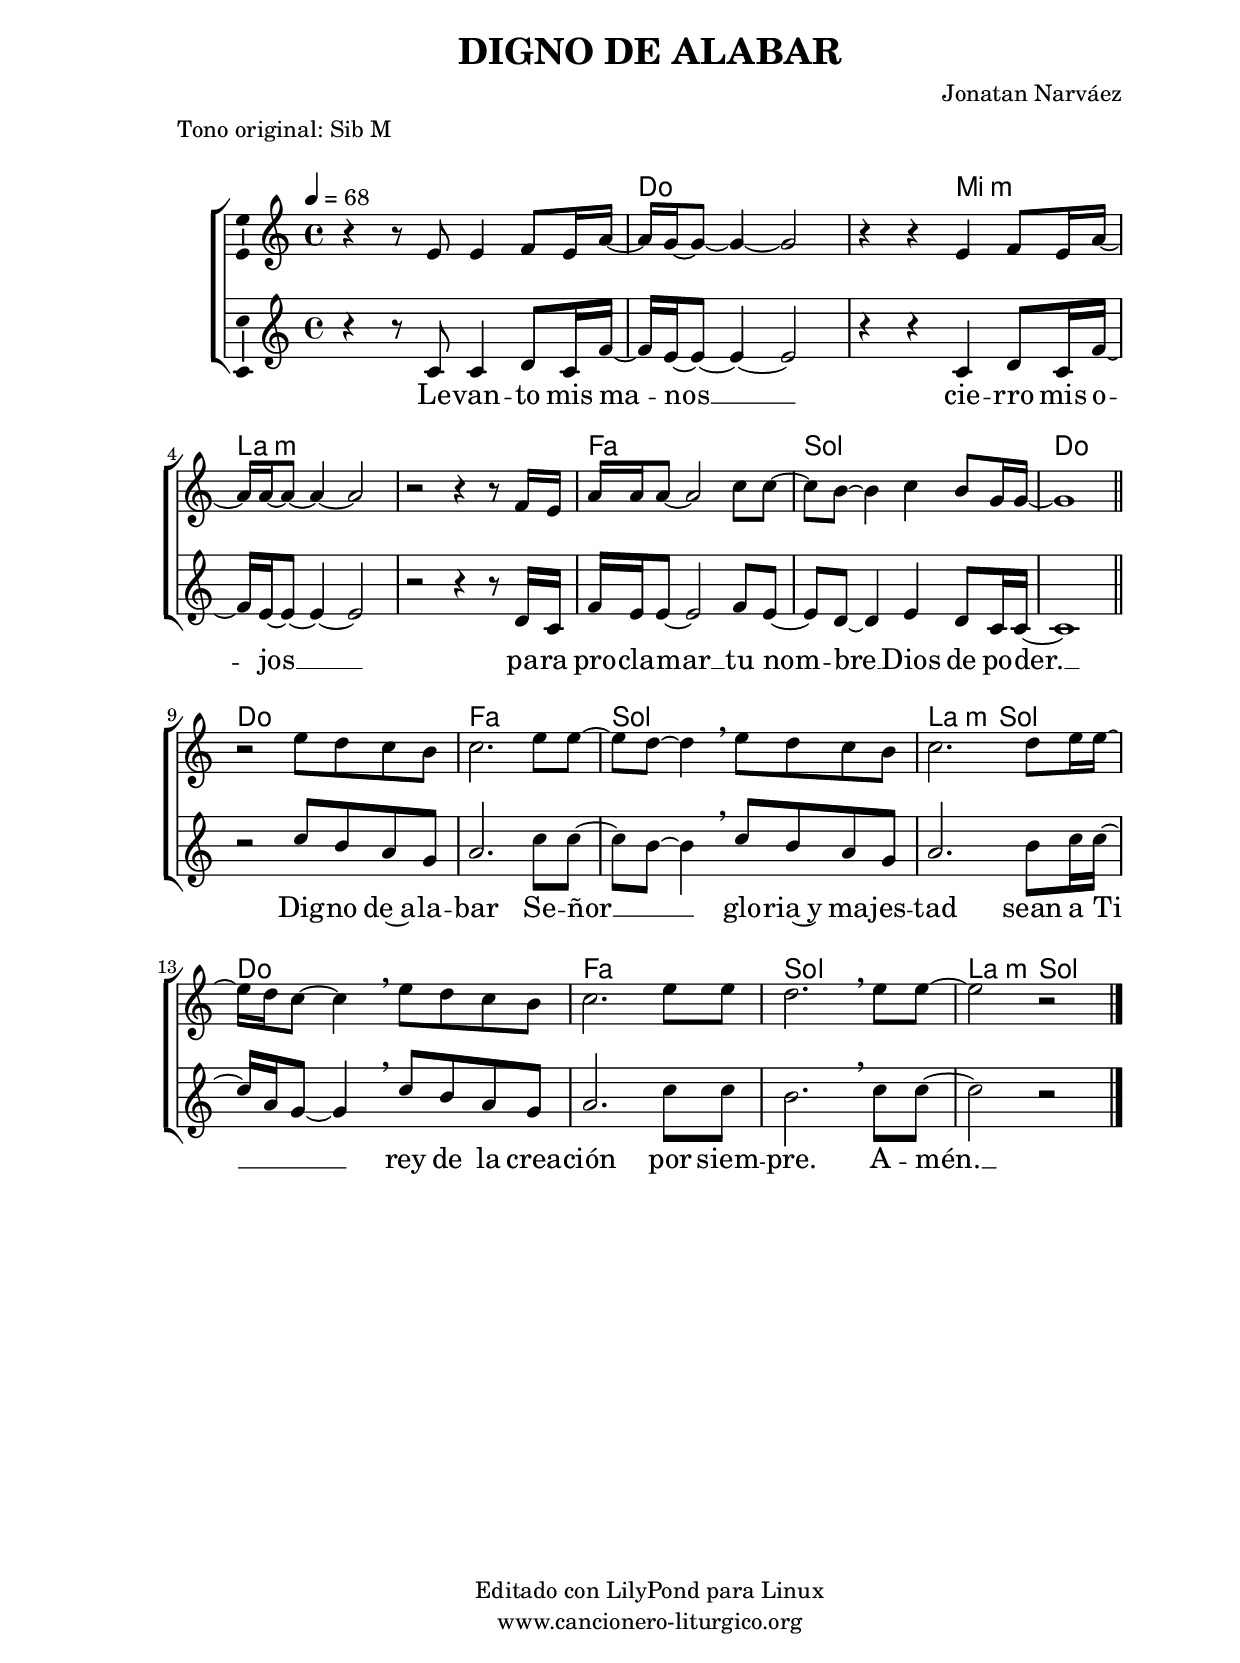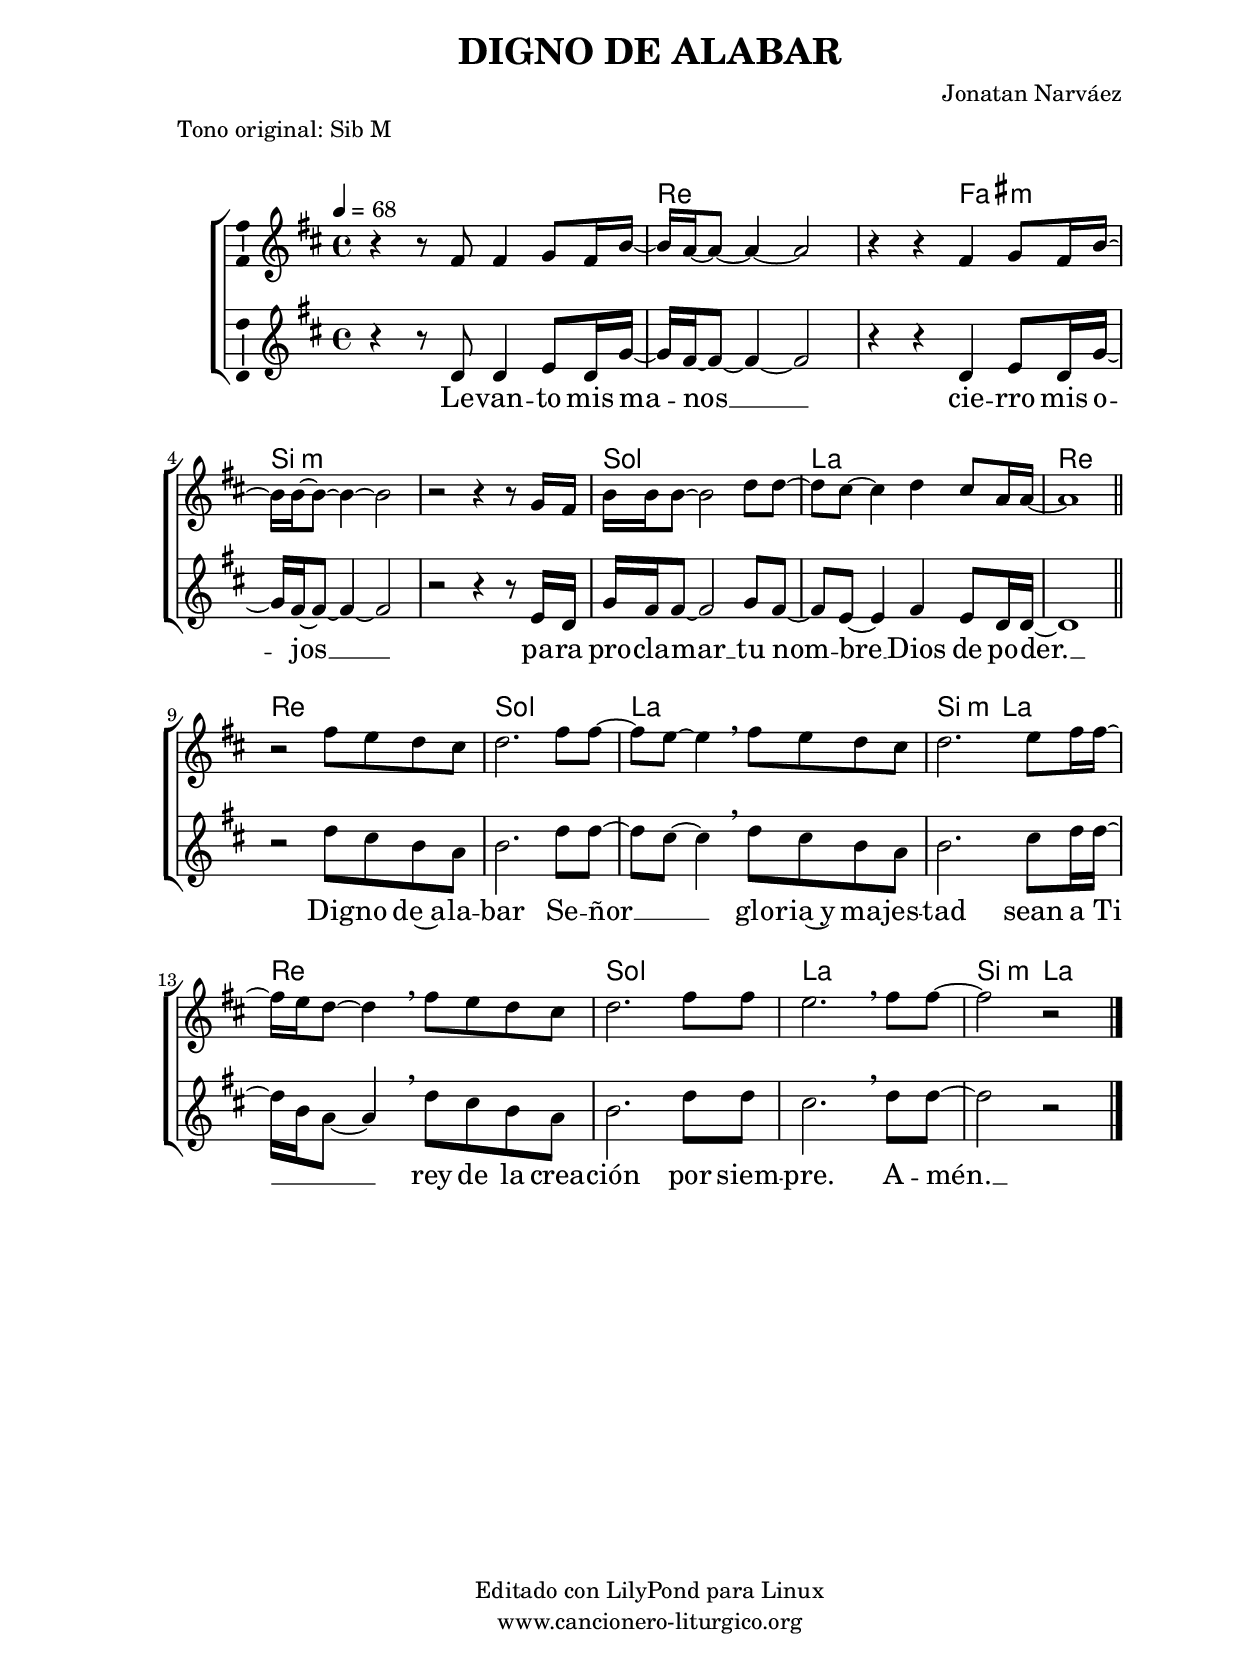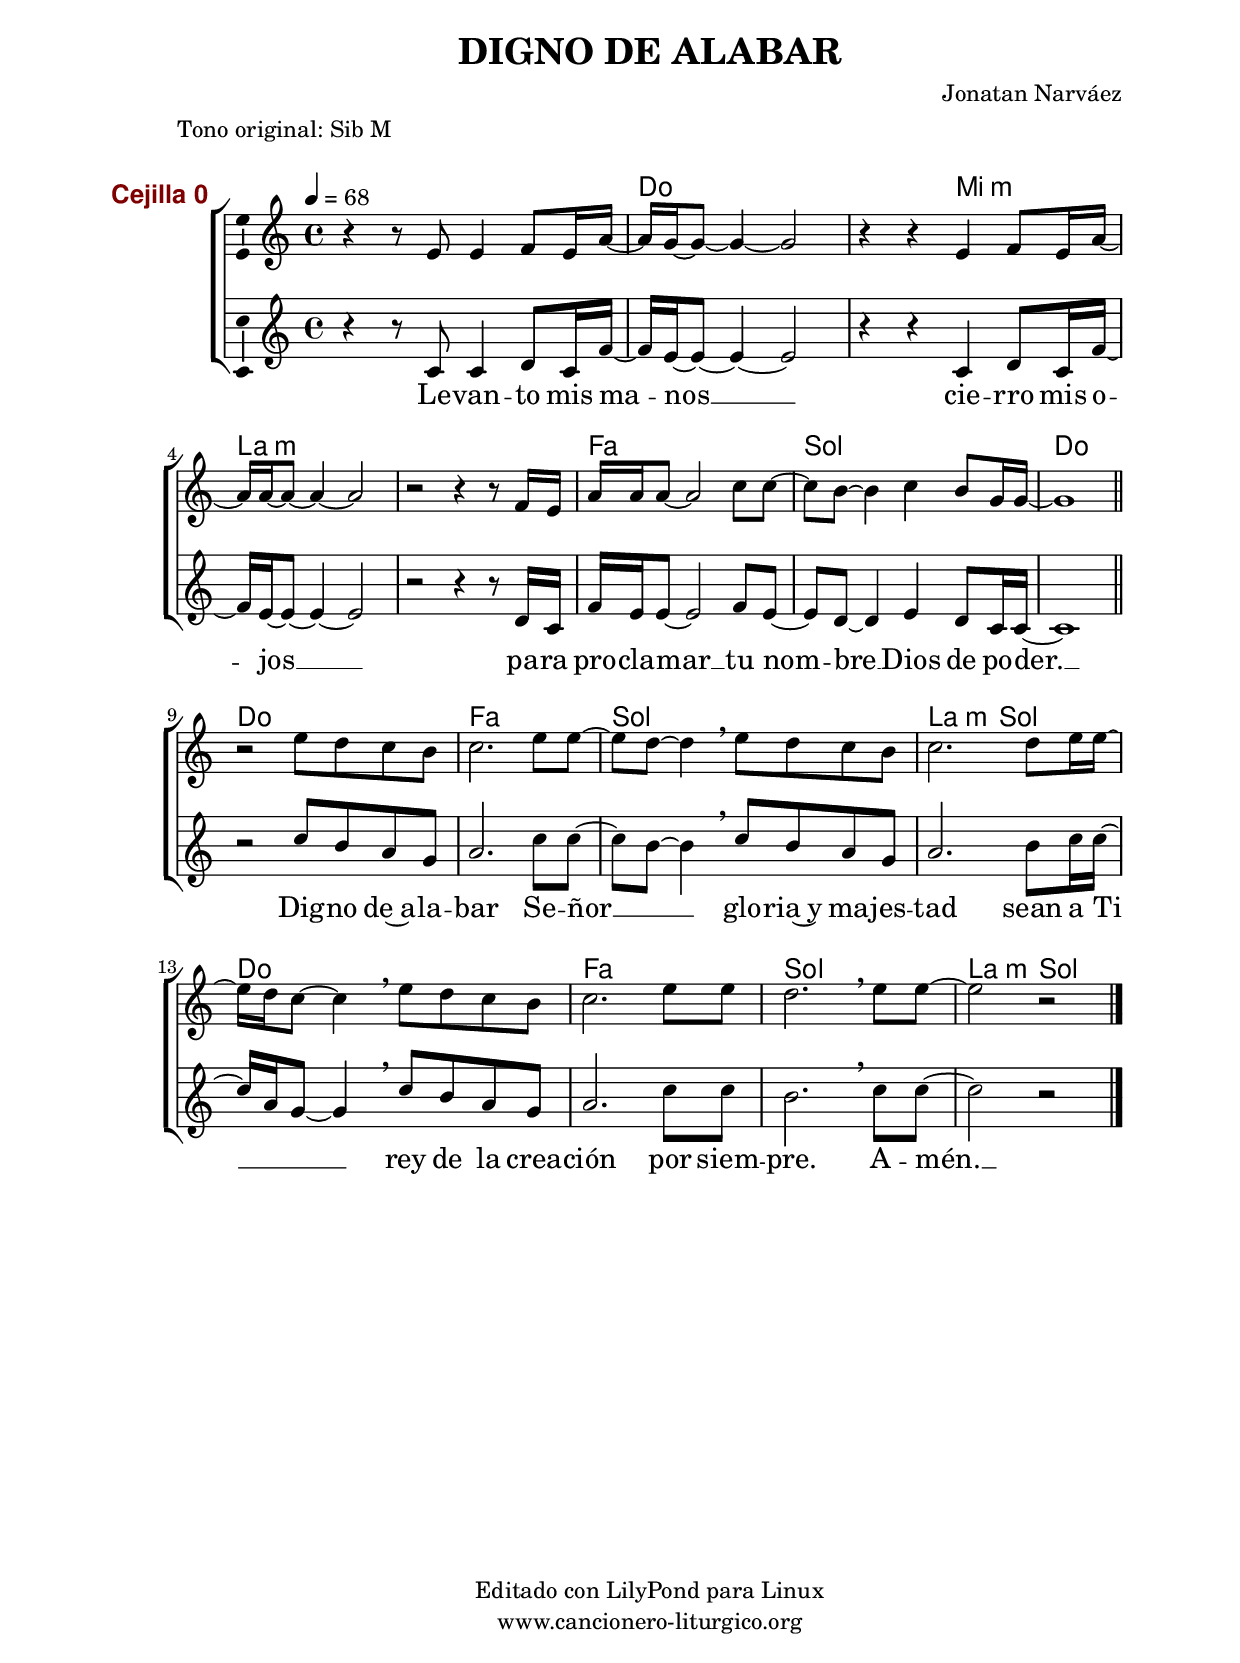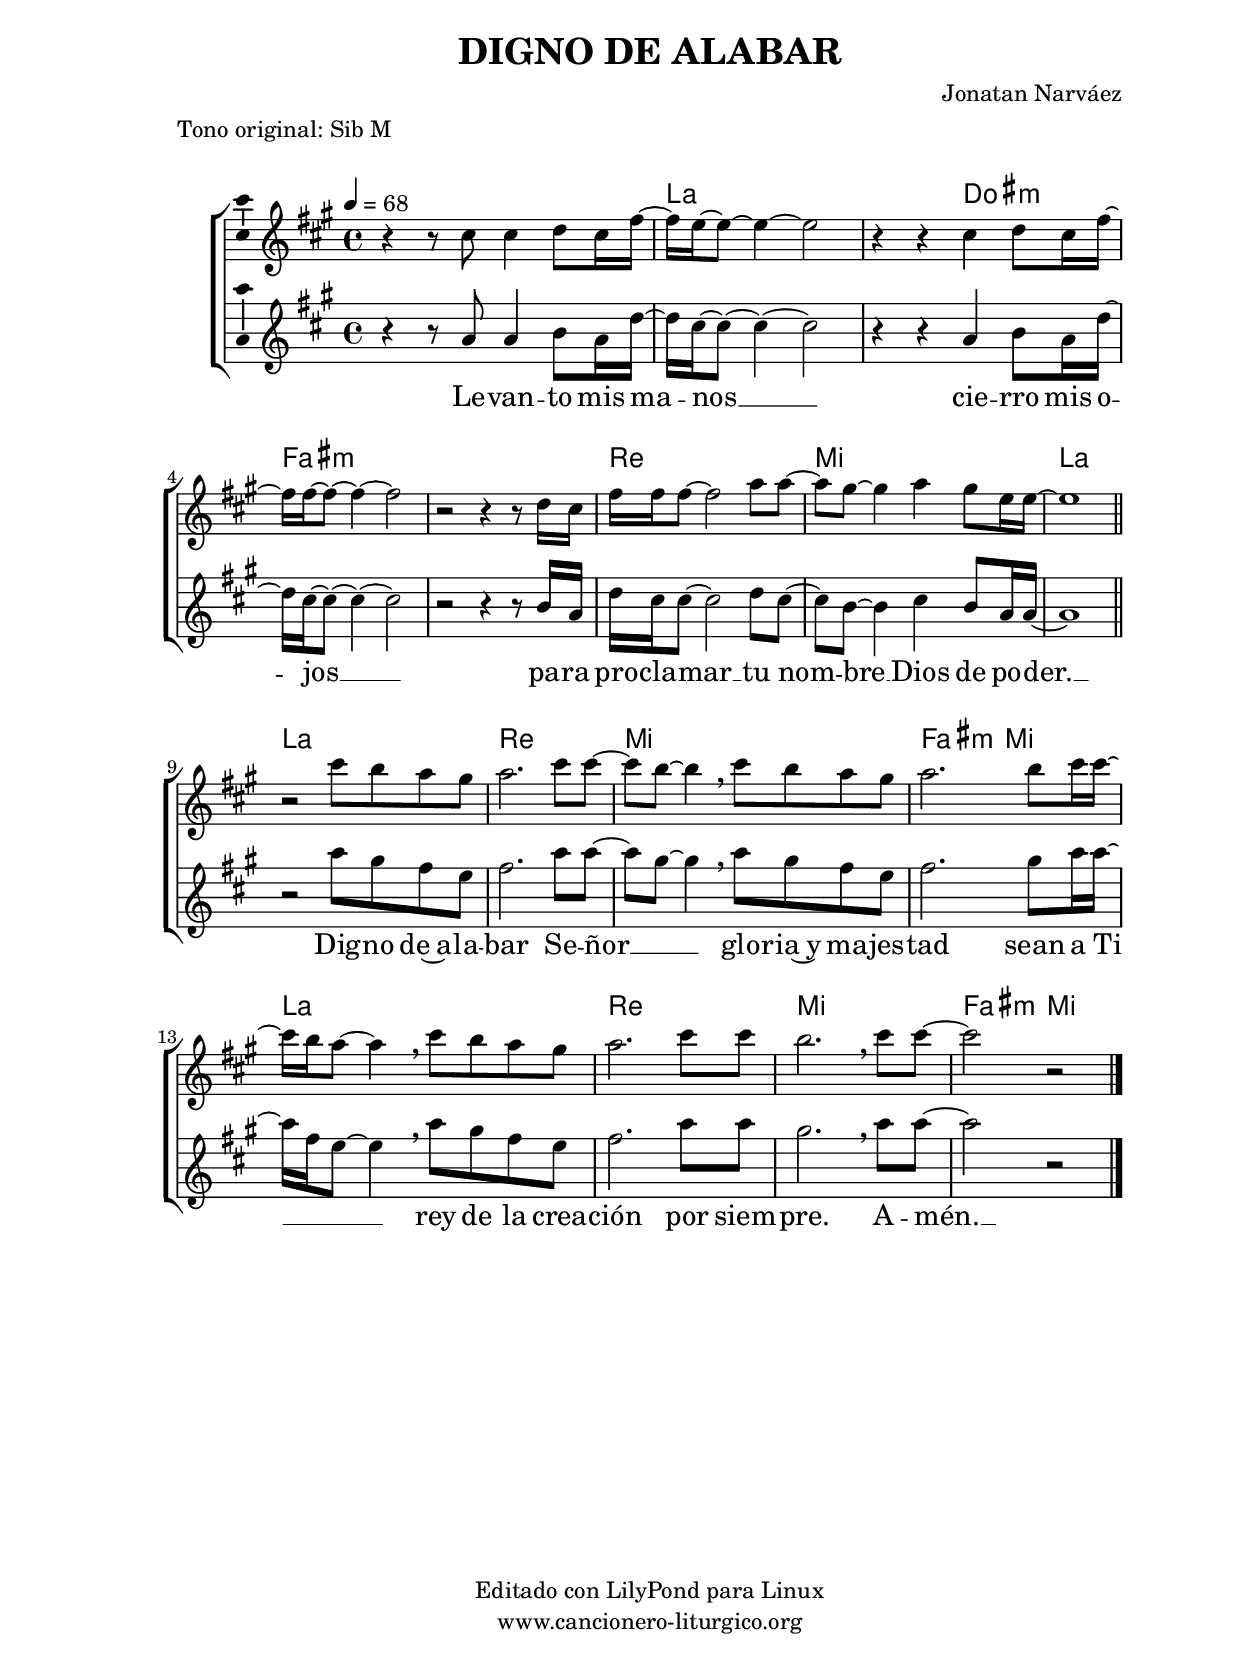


%versión de lilypond para la que se ha escrito esta partitura:
\version "2.16.0"

	%Tamaño papel
	#(set-default-paper-size "a4")
	%Tamaño partitura
	#(set-global-staff-size 20)
	%No responde al pulsar sobre una nota
	#(ly:set-option 'point-and-click #f)

%parámetros del encabezamiento:
\header {
	title = "DIGNO DE ALABAR"
	subtitle = ""
	composer = "Jonatan Narváez"
	poet = ""
	meter = "Tono original: Sib M"
	arranger = ""
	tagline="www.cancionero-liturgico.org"
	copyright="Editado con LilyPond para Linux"
	tiempo = ""
	usos = "Gracias"
	letra = ""
	}

%parámetros asociados al papel:
\paper  {
	oddHeaderMarkup = \markup {\fill-line { \on-the-fly #not-first-page \fromproperty #'header:title \on-the-fly #not-first-page \fromproperty #'header:composer }}
	evenHeaderMarkup = \markup {\fill-line { \fromproperty #'header:composer \fromproperty #'header:title }}
	#(set-paper-size "a4")
	print-page-number = ##f
	first-page-number = 1
	print-first-page-number = ##f
%	head-separation = 3.0 \cm
	top-margin = 2.0 \cm
	bottom-margin = 0.5\cm
%%%	bottom-margin = -1.0\cm
	left-margin = 3.0 \cm
	line-width = 16.0 \cm 
	indent = 8\mm
	interscoreline = 2.\mm
	between-system-space = 15\mm
%	para que las partituras no llenen la hoja:
	ragged-bottom = ##t
%	idem para la última hoja:
	ragged-last-bottom = ##f
%	para que las partituras llenen el ancho del papel:
	ragged-last = ##f
	after-title-space = 2.5 \cm
%page-count=1
%system-count=8

	%Flexible Vertical Spacing
%	markup-markup-spacing =
%	#'((basic-distance . 15) (minimum-distance . 15) (padding . 3))
	markup-system-spacing =
	#'((basic-distance . 15) (minimum-distance . 15) (padding . 3))
	system-system-spacing =
	#'((basic-distance . 15) (minimum-distance . 15) (padding . 3))
	score-system-spacing =
	#'((basic-distance . 15) (minimum-distance . 15) (padding . 5))
%	top-system-spacing = % header
%	#'((basic-distance . 8) (minimum-distance . 0) (padding . 0))
%	top-markup-spacing =
%	#'((basic-distance . 20) (minimum-distance . 20) (padding . 0))
	last-bottom-spacing = % footer
	#'((basic-distance . 5) (minimum-distance . 5) (padding . 0))
%	score-markup-spacing =
%	#'((basic-distance . 16) (minimum-distance . 13) (padding . 0))

	}


%parámetros que afectan a toda la partitura:
global =  {
	%clave de sol (G):
	\clef G
	%armadura:
	\transpose bes c
	\key bes \major
	\tempo 4=68
	\set Score.tempoHideNote = ##f
	}


acordes = {
	\italianChords
	\chordmode {
	\transpose bes c
{

s1
bes1 bes2 d:m g1:m g:m ees f bes

bes1 ees f g2:m f bes1 ees f g2:m f

	}
	}
}



melodia = 
	\transpose bes c
{
\time 4/4

\relative c''{

r4 r8 bes8 bes4 c8 bes16 ees~
ees16 d16~d8~d4~d2
r4 r4 bes4 c8 bes16 ees~
ees16 d16~d8~d4~d2
r2 r4 r8 c16 bes
ees16 d d8~d2 ees8 d~
d8 c8~c4 d4 c8 bes16 bes~
bes1

\bar "||"
\break

r2 bes'8 a g f
g2. bes8 bes~
bes8 a~a4 \breathe bes8 a g f
g2. a8 bes16 bes~
bes16 g f8~f4 \breathe bes8 a g f
g2. bes8 bes
a2. \breathe bes8 bes~
bes2 r2 

\bar "|."

}
}

melodiados = 
	\transpose bes c
{
\time 4/4

\relative c''{

r4 r8 d8 d4 ees8 d16 g~
g16 f16~f8~f4~f2
r4 r4 d4 ees8 d16 g~
g16 g16~g8~g4~g2
r2 r4 r8 ees16 d
g16 g g8~g2 bes8 bes~
bes8 a8~a4 bes4 a8 f16 f~
f1

\bar "||"
\break

r2 d'8 c bes a
bes2. d8 d~
d8 c~c4 \breathe d8 c bes a
bes2. c8 d16 d~
d16 c bes8~bes4 \breathe d8 c bes a
bes2. d8 d
c2. \breathe d8 d~
d2 r2 

\bar "|."

}
}


texto = \lyricmode {

Le -- van -- to mis ma -- nos __
cie -- rro mis o -- jos __
pa -- ra pro -- cla -- mar __
tu nom -- bre __
Dios de po -- der. __

Dig -- no de~a -- la -- bar Se -- ñor __ _
glo -- ria~y ma -- jes -- tad sean a Ti __ _ _
rey de la crea -- ción
por siem -- pre. A -- mén. __

}


acordesStaff = \context ChordNames = acordesStaff <<
	\set chordChanges = ##t
	\acordes
	>>


%%%%%%%%%%%%%%%%%%%%%%%%%%%%%%%%%%% CEJILLA %%%%%%%%%%%%%%%%%%%%%%%%%%%%%%%%%%%
acordescejilla = {
%%%	\override ChordNames.ChordName #'font-size = #-1
%%%	\override ChordNames.ChordName #'font-series = #'bold
	\transpose c c {
		\acordes
		}
	}

acordescejillaStaff = \context ChordNames = acordescejillaStaff <<
	\set Staff.instrumentName = \markup \with-color #darkred \larger \bold \sans "Cejilla 0"
	\set chordChanges = ##t
	\acordescejilla
	>>
%%%%%%%%%%%%%%%%%%%%%%%%%%%%%%%%%%% CEJILLA %%%%%%%%%%%%%%%%%%%%%%%%%%%%%%%%%%%


vozStaff = \context Voice = vozStaff
\with {\consists "Ambitus_engraver"}
<<
%	\set Staff.instrumentName = ""
%	\set Staff.shortInstrumentName = ""
%	\set Staff.midiInstrument = #"clarinet"
%	\set Staff.midiInstrument = #"cello"
	\set Staff.midiInstrument = #"flute"
%	\set Staff.midiInstrument = #"electric guitar (jazz)"
%	\set Staff.midiInstrument = #"english horn"
%	\set Staff.midiInstrument = #"violin"
%	\set Staff.midiInstrument = #"glockenspiel"
	\set Staff.midiMinimumVolume = #0.7
	\set Staff.midiMaximumVolume = #0.9
	\global
	\melodia
	>>

vozdosStaff = \context Voice = vozdosStaff
\with {\consists "Ambitus_engraver"}
<<
	\set Staff.instrumentName = ""
	\set Staff.shortInstrumentName = ""
	\override Staff.StaffSymbol #'staff-space = #(magstep -0.35)
	\set Staff.midiInstrument = #"harschip"
	\set Staff.midiMinimumVolume = #0.6
	\set Staff.midiMaximumVolume = #0.7
	\global
	\melodiados
	>>


textoStaff = \context Lyrics = textoStaff <<
	\lyricsto vozStaff \texto
	>>


\book {
	\score {
		\context ChoirStaff {
%			\override StaffGroup.SystemStartBracket #'collapse-height = #1
%			\override Score.SystemStartBar #'collapse-height = #1
			<<
			\acordesStaff
			\vozdosStaff
			\vozStaff
			\textoStaff
			>>
			}
		\layout {
	    		\context {
				\Lyrics
				\override LyricText #'font-size = #2
				}
	   		 \context {
				\Score
				\override StaffSymbol #'staff-space = #(magstep +3)
				}
			}
		}
	\score {
		\unfoldRepeats
		\context ChoirStaff {
			<<
			\acordesStaff
			\vozdosStaff
			\vozStaff
			>>
			}
		\midi {
	  		\context {
	  			\Score
				tempoWholesPerMinute = #(ly:make-moment 70 4)
				}
			}
		}
	}


%Partitura para guitarra
#(define output-suffix "G")
\book {
	\score {
		\context ChoirStaff {
%			\override StaffGroup.SystemStartBracket #'collapse-height = #1
%			\override Score.SystemStartBar #'collapse-height = #1
			<<
			\acordescejillaStaff
			\vozdosStaff
			\vozStaff
			\textoStaff
			>>
			}
		\layout {
%%%%%%%%%%%%%%%%%%%%%%%%%%%%%%%%%%% CEJILLA %%%%%%%%%%%%%%%%%%%%%%%%%%%%%%%%%%%
			\context {
				\ChordNames \consists Instrument_name_engraver
				}
%%%%%%%%%%%%%%%%%%%%%%%%%%%%%%%%%%% CEJILLA %%%%%%%%%%%%%%%%%%%%%%%%%%%%%%%%%%%
	    		\context {
				\Lyrics
				\override LyricText #'font-size = #2
				}
	   		 \context {
				\Score
				\override StaffSymbol #'staff-space = #(magstep +3)
				}
			}
		}
	}


#(define output-suffix "C")
\book {
	\score {
		\context ChoirStaff {
%			\override StaffGroup.SystemStartBracket #'collapse-height = #1
%			\override Score.SystemStartBar #'collapse-height = #1
\transpose c d
			<<
			\acordesStaff
			\vozdosStaff
			\vozStaff
			\textoStaff
			>>
			}
		\layout {
	    		\context {
				\Lyrics
				\override LyricText #'font-size = #2
				}
	   		 \context {
				\Score
				\override StaffSymbol #'staff-space = #(magstep +3)
				}
			}
		}
	}


#(define output-suffix "S")
\book {
	\score {
		\context ChoirStaff {
%			\override StaffGroup.SystemStartBracket #'collapse-height = #1
%			\override Score.SystemStartBar #'collapse-height = #1
\transpose c a
			<<
			\acordesStaff
			\vozdosStaff
			\vozStaff
			\textoStaff
			>>
			}
		\layout {
	    		\context {
				\Lyrics
				\override LyricText #'font-size = #2
				}
	   		 \context {
				\Score
				\override StaffSymbol #'staff-space = #(magstep +3)
				}
			}
		}
	}


